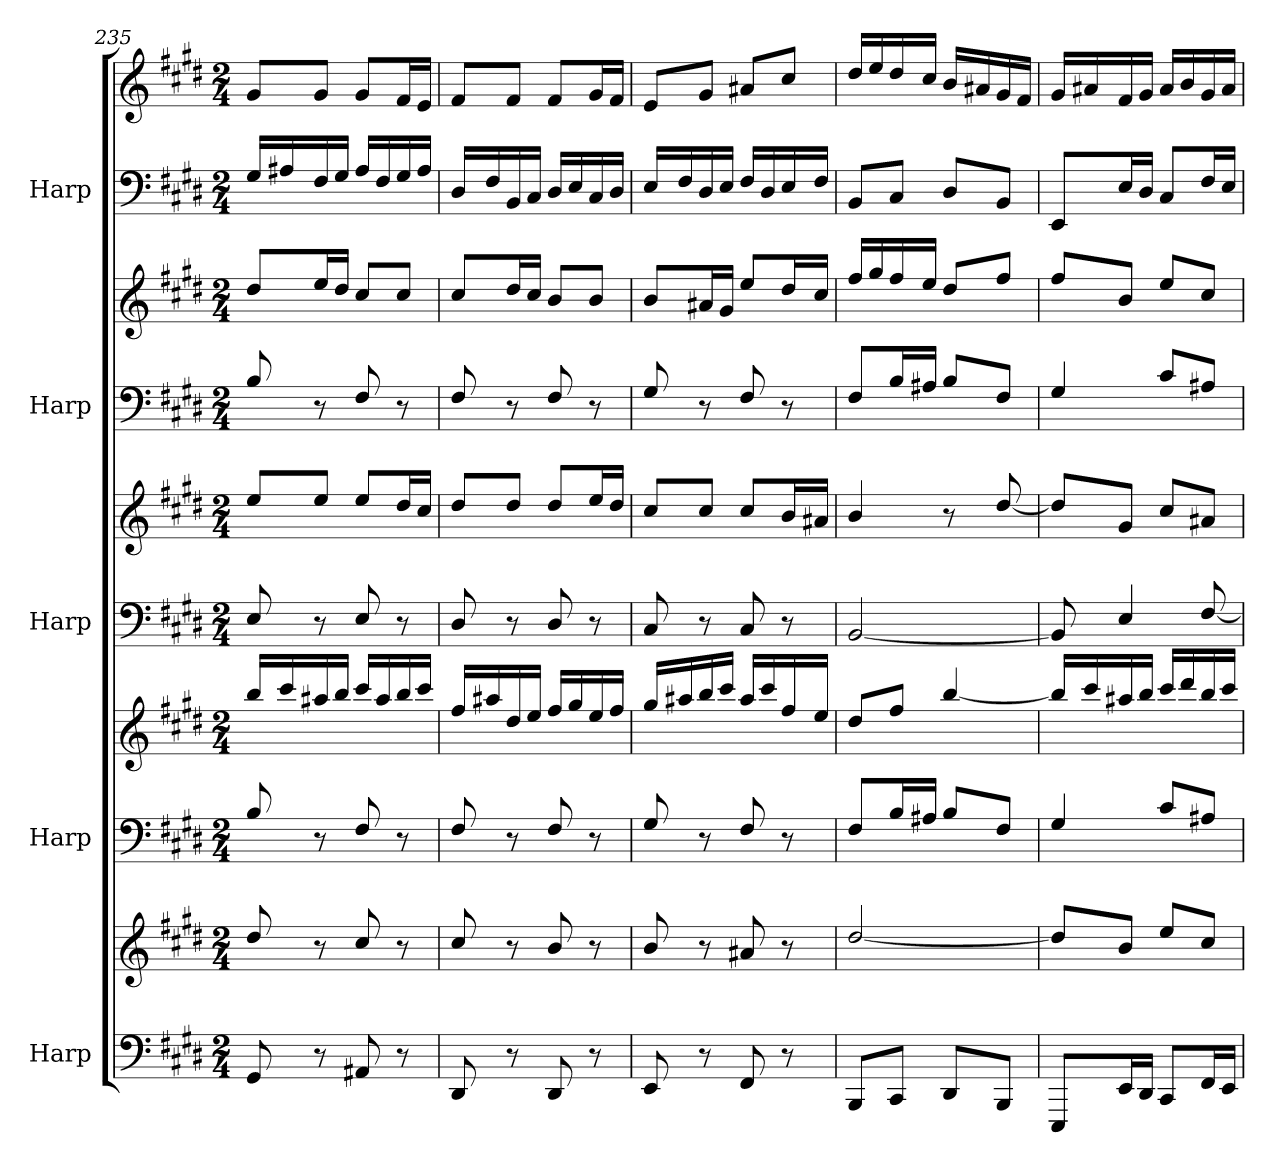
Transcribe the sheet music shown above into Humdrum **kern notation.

**kern	**kern	**kern	**kern	**kern	**kern	**kern	**kern	**kern	**kern
*part5	*part5	*part4	*part4	*part3	*part3	*part2	*part2	*part1	*part1
*staff10	*staff9	*staff8	*staff7	*staff6	*staff5	*staff4	*staff3	*staff2	*staff1
*I"Harp	*	*I"Harp	*	*I"Harp	*	*I"Harp	*	*I"Harp	*
*I'Hp	*	*I'Hp	*	*I'Hp	*	*I'Hp	*	*I'Hp	*
*clefF4	*clefG2	*clefF4	*clefG2	*clefF4	*clefG2	*clefF4	*clefG2	*clefF4	*clefG2
*k[f#c#g#d#]	*k[f#c#g#d#]	*k[f#c#g#d#]	*k[f#c#g#d#]	*k[f#c#g#d#]	*k[f#c#g#d#]	*k[f#c#g#d#]	*k[f#c#g#d#]	*k[f#c#g#d#]	*k[f#c#g#d#]
*M2/4	*M2/4	*M2/4	*M2/4	*M2/4	*M2/4	*M2/4	*M2/4	*M2/4	*M2/4
=235	=235	=235	=235	=235	=235	=235	=235	=235	=235
8GG#/	8dd#/	8B/	16bb/LL	8E/	8ee/L	8B/	8dd#/L	16G#/LL	8g#/L
.	.	.	16ccc#/	.	.	.	.	16A#X/	.
8r	8r	8r	16aa#X/	8r	8ee/J	8r	16ee/L	16F#/	8g#/J
.	.	.	16bb/JJ	.	.	.	16dd#/JJ	16G#/JJ	.
8AA#X/	8cc#/	8F#/	16ccc#/LL	8E/	8ee/L	8F#/	8cc#/L	16A#/LL	8g#/L
.	.	.	16aa#/	.	.	.	.	16F#/	.
8r	8r	8r	16bb/	8r	16dd#/L	8r	8cc#/J	16G#/	16f#/L
.	.	.	16ccc#/JJ	.	16cc#/JJ	.	.	16A#/JJ	16e/JJ
!!LO:PB:g=z
=236	=236	=236	=236	=236	=236	=236	=236	=236	=236
8DD#/	8cc#/	8F#/	16ff#/LL	8D#/	8dd#/L	8F#/	8cc#/L	16D#/LL	8f#/L
.	.	.	16aa#X/	.	.	.	.	16F#/	.
8r	8r	8r	16dd#/	8r	8dd#/J	8r	16dd#/L	16BB/	8f#/J
.	.	.	16ee/JJ	.	.	.	16cc#/JJ	16C#/JJ	.
8DD#/	8b/	8F#/	16ff#/LL	8D#/	8dd#/L	8F#/	8b/L	16D#/LL	8f#/L
.	.	.	16gg#/	.	.	.	.	16E/	.
8r	8r	8r	16ee/	8r	16ee/L	8r	8b/J	16C#/	16g#/L
.	.	.	16ff#/JJ	.	16dd#/JJ	.	.	16D#/JJ	16f#/JJ
=237	=237	=237	=237	=237	=237	=237	=237	=237	=237
8EE/	8b/	8G#/	16gg#/LL	8C#/	8cc#/L	8G#/	8b/L	16E/LL	8e/L
.	.	.	16aa#X/	.	.	.	.	16F#/	.
8r	8r	8r	16bb/	8r	8cc#/J	8r	16a#X/L	16D#/	8g#/J
.	.	.	16ccc#/JJ	.	.	.	16g#/JJ	16E/JJ	.
8FF#/	8a#X/	8F#/	16aa#/LL	8C#/	8cc#/L	8F#/	8ee/L	16F#/LL	8a#X/L
.	.	.	16ccc#/	.	.	.	.	16D#/	.
8r	8r	8r	16ff#/	8r	16b/L	8r	16dd#/L	16E/	8cc#/J
.	.	.	16ee/JJ	.	16a#X/JJ	.	16cc#/JJ	16F#/JJ	.
=238	=238	=238	=238	=238	=238	=238	=238	=238	=238
8BBB/L	[2dd#/	8F#/L	8dd#/L	[2BB/	4b/	8F#/L	16ff#/LL	8BB/L	16dd#/LL
.	.	.	.	.	.	.	16gg#/	.	16ee/
8CC#/J	.	16B/L	8ff#/J	.	.	16B/L	16ff#/	8C#/J	16dd#/
.	.	16A#X/JJ	.	.	.	16A#X/JJ	16ee/JJ	.	16cc#/JJ
8DD#/L	.	8B/L	[4bb/	.	8r	8B/L	8dd#/L	8D#/L	16b/LL
.	.	.	.	.	.	.	.	.	16a#X/
8BBB/J	.	8F#/J	.	.	[8dd#/	8F#/J	8ff#/J	8BB/J	16g#/
.	.	.	.	.	.	.	.	.	16f#/JJ
=239	=239	=239	=239	=239	=239	=239	=239	=239	=239
8EEE/L	8dd#/L]	4G#/	16bb/LL]	8BB/]	8dd#/L]	4G#/	8ff#/L	8EE/L	16g#/LL
.	.	.	16ccc#/	.	.	.	.	.	16a#X/
16EE/L	8b/J	.	16aa#X/	4E/	8g#/J	.	8b/J	16E/L	16f#/
16DD#/JJ	.	.	16bb/JJ	.	.	.	.	16D#/JJ	16g#/JJ
8CC#/L	8ee/L	8c#/L	16ccc#/LL	.	8cc#/L	8c#/L	8ee/L	8C#/L	16a#/LL
.	.	.	16ddd#/	.	.	.	.	.	16b/
16FF#/L	8cc#/J	8A#X/J	16bb/	[8F#/	8a#X/J	8A#X/J	8cc#/J	16F#/L	16g#/
16EE/JJ	.	.	16ccc#/JJ	.	.	.	.	16E/JJ	16a#/JJ
=	=	=	=	=	=	=	=	=	=
*-	*-	*-	*-	*-	*-	*-	*-	*-	*-
